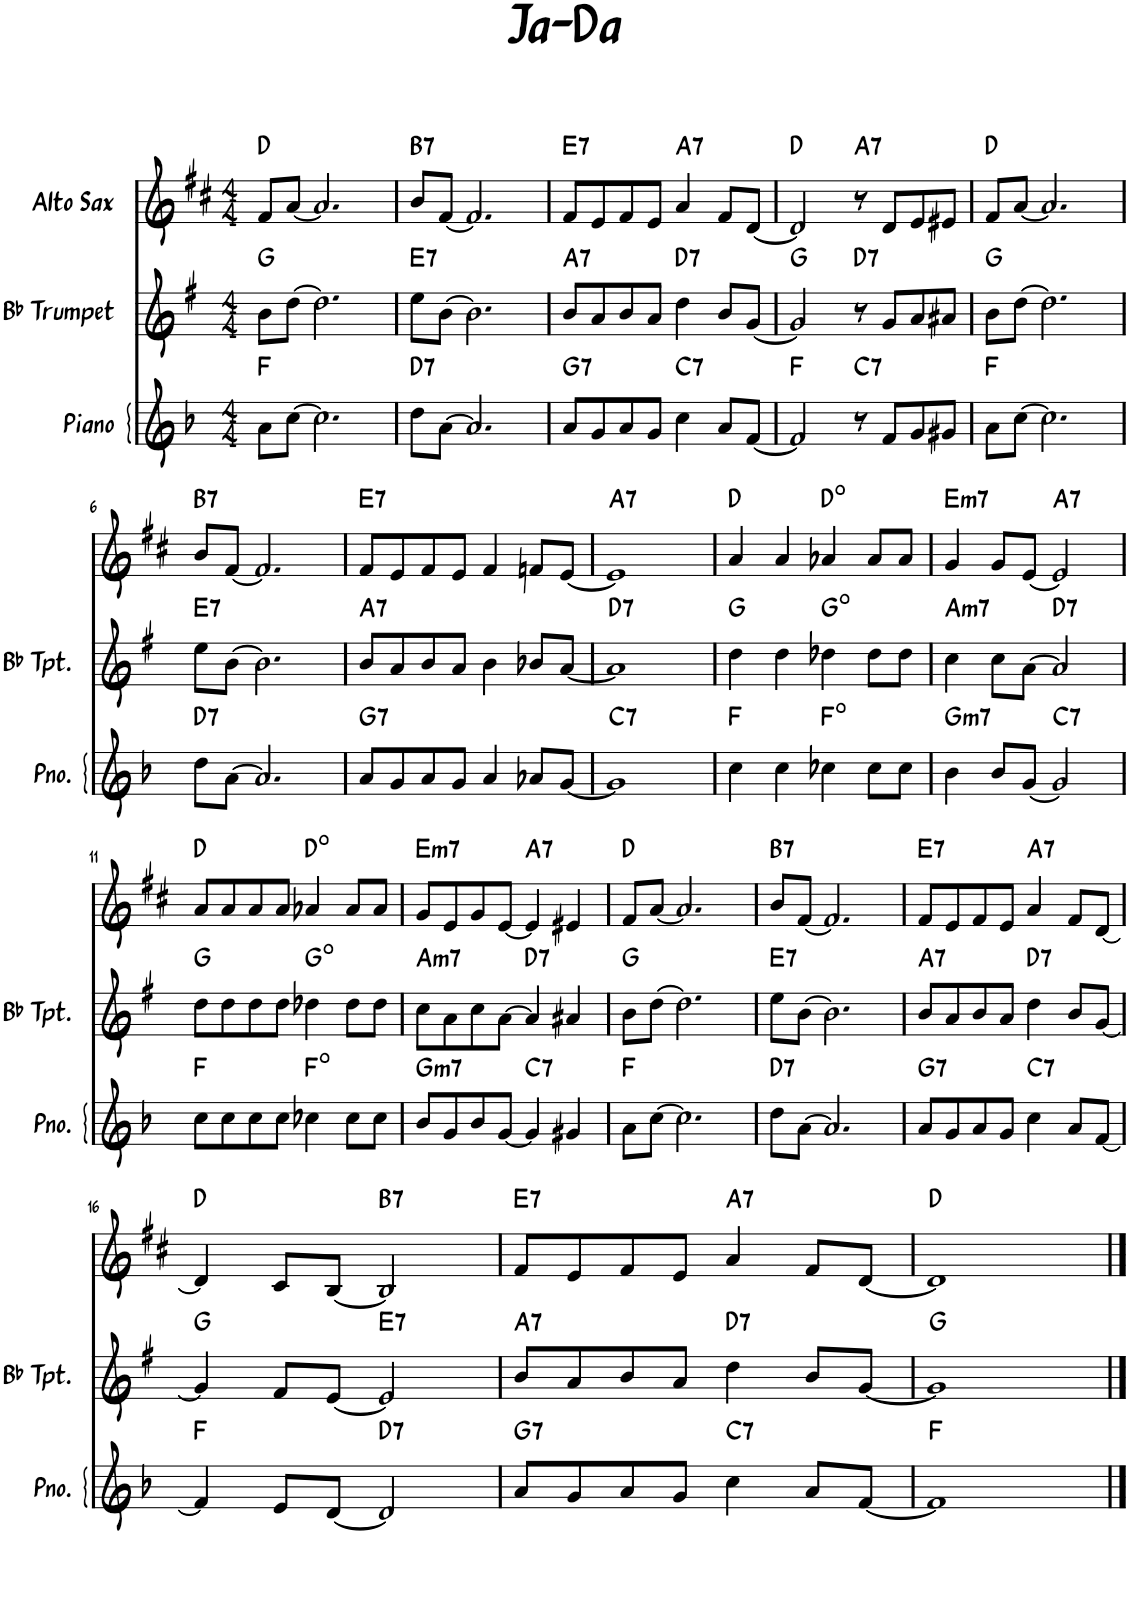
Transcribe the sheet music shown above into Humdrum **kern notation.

**kern	**harte	**kern	**harte	**kern	**harte
*part3	*part3	*part2	*part2	*part1	*part1
*staff3	*	*staff2	*	*staff1	*
*I"Piano	*	*I"Bb Trumpet	*	*I"Alto Sax	*
*I'Pno.	*	*I'Bb Tpt.	*	*I'Sax	*
*clefG2	*	*clefG2	*	*clefG2	*
*	*	*Trd1c2	*	*Trd5c9	*
*k[b-]	*	*k[f#]	*	*k[f#c#]	*
*M4/4	*	*M4/4	*	*M4/4	*
=1	=1	=1	=1	=1	=1
8a\L	F:maj	8b\L	G:maj	8f#/L	D:maj
[8cc\J	.	[8dd\J	.	[8a/J	.
2.cc\]	.	2.dd\]	.	2.a/]	.
=2	=2	=2	=2	=2	=2
!	!LO:H:kt=7	!	!LO:H:kt=7	!	!LO:H:kt=7
8dd\L	D:7	8ee\L	E:7	8b/L	B:7
[8a\J	.	[8b\J	.	[8f#/J	.
2.a/]	.	2.b\]	.	2.f#/]	.
=3	=3	=3	=3	=3	=3
!	!LO:H:kt=7	!	!LO:H:kt=7	!	!LO:H:kt=7
8a/L	G:7	8b/L	A:7	8f#/L	E:7
8g/	.	8a/	.	8e/	.
8a/	.	8b/	.	8f#/	.
8g/J	.	8a/J	.	8e/J	.
!	!LO:H:kt=7	!	!LO:H:kt=7	!	!LO:H:kt=7
4cc\	C:7	4dd\	D:7	4a/	A:7
8a/L	.	8b/L	.	8f#/L	.
[8f/J	.	[8g/J	.	[8d/J	.
=4	=4	=4	=4	=4	=4
2f/]	F:maj	2g/]	G:maj	2d/]	D:maj
!	!LO:H:kt=7	!	!LO:H:kt=7	!	!LO:H:kt=7
8r	C:7	8r	D:7	8r	A:7
8f/L	.	8g/L	.	8d/L	.
8g/	.	8a/	.	8e/	.
8g#X/J	.	8a#X/J	.	8e#X/J	.
=5	=5	=5	=5	=5	=5
8a\L	F:maj	8b\L	G:maj	8f#/L	D:maj
[8cc\J	.	[8dd\J	.	[8a/J	.
2.cc\]	.	2.dd\]	.	2.a/]	.
!!LO:LB:g=z
=6	=6	=6	=6	=6	=6
!	!LO:H:kt=7	!	!LO:H:kt=7	!	!LO:H:kt=7
8dd\L	D:7	8ee\L	E:7	8b/L	B:7
[8a\J	.	[8b\J	.	[8f#/J	.
2.a/]	.	2.b\]	.	2.f#/]	.
=7	=7	=7	=7	=7	=7
!	!LO:H:kt=7	!	!LO:H:kt=7	!	!LO:H:kt=7
8a/L	G:7	8b/L	A:7	8f#/L	E:7
8g/	.	8a/	.	8e/	.
8a/	.	8b/	.	8f#/	.
8g/J	.	8a/J	.	8e/J	.
4a/	.	4b\	.	4f#/	.
8a-X/L	.	8b-X/L	.	8fn/L	.
[8g/J	.	[8a/J	.	[8e/J	.
=8	=8	=8	=8	=8	=8
!	!LO:H:kt=7	!	!LO:H:kt=7	!	!LO:H:kt=7
1g]	C:7	1a]	D:7	1e]	A:7
=9	=9	=9	=9	=9	=9
4cc\	F:maj	4dd\	G:maj	4a/	D:maj
4cc\	.	4dd\	.	4a/	.
4cc-X\	F:dim	4dd-X\	G:dim	4a-X/	D:dim
8cc-\L	.	8dd-\L	.	8a-/L	.
8cc-\J	.	8dd-\J	.	8a-/J	.
=10	=10	=10	=10	=10	=10
!	!LO:H:kt=m7	!	!LO:H:kt=m7	!	!LO:H:kt=m7
4b-\	G:min7	4cc\	A:min7	4g/	E:min7
8b-/L	.	8cc\L	.	8g/L	.
[8g/J	.	[8a\J	.	[8e/J	.
!	!LO:H:kt=7	!	!LO:H:kt=7	!	!LO:H:kt=7
2g/]	C:7	2a/]	D:7	2e/]	A:7
!!LO:LB:g=z
=11	=11	=11	=11	=11	=11
8cc\L	F:maj	8dd\L	G:maj	8a/L	D:maj
8cc\	.	8dd\	.	8a/	.
8cc\	.	8dd\	.	8a/	.
8cc\J	.	8dd\J	.	8a/J	.
4cc-X\	F:dim	4dd-X\	G:dim	4a-X/	D:dim
8cc-\L	.	8dd-\L	.	8a-/L	.
8cc-\J	.	8dd-\J	.	8a-/J	.
=12	=12	=12	=12	=12	=12
!	!LO:H:kt=m7	!	!LO:H:kt=m7	!	!LO:H:kt=m7
8b-/L	G:min7	8cc\L	A:min7	8g/L	E:min7
8g/	.	8a\	.	8e/	.
8b-/	.	8cc\	.	8g/	.
[8g/J	.	[8a\J	.	[8e/J	.
!	!LO:H:kt=7	!	!LO:H:kt=7	!	!LO:H:kt=7
4g/]	C:7	4a/]	D:7	4e/]	A:7
4g#X/	.	4a#X/	.	4e#X/	.
=13	=13	=13	=13	=13	=13
8a\L	F:maj	8b\L	G:maj	8f#/L	D:maj
[8cc\J	.	[8dd\J	.	[8a/J	.
2.cc\]	.	2.dd\]	.	2.a/]	.
=14	=14	=14	=14	=14	=14
!	!LO:H:kt=7	!	!LO:H:kt=7	!	!LO:H:kt=7
8dd\L	D:7	8ee\L	E:7	8b/L	B:7
[8a\J	.	[8b\J	.	[8f#/J	.
2.a/]	.	2.b\]	.	2.f#/]	.
=15	=15	=15	=15	=15	=15
!	!LO:H:kt=7	!	!LO:H:kt=7	!	!LO:H:kt=7
8a/L	G:7	8b/L	A:7	8f#/L	E:7
8g/	.	8a/	.	8e/	.
8a/	.	8b/	.	8f#/	.
8g/J	.	8a/J	.	8e/J	.
!	!LO:H:kt=7	!	!LO:H:kt=7	!	!LO:H:kt=7
4cc\	C:7	4dd\	D:7	4a/	A:7
8a/L	.	8b/L	.	8f#/L	.
[8f/J	.	[8g/J	.	[8d/J	.
!!LO:LB:g=z
=16	=16	=16	=16	=16	=16
4f/]	F:maj	4g/]	G:maj	4d/]	D:maj
8e/L	.	8f#/L	.	8c#/L	.
[8d/J	.	[8e/J	.	[8B/J	.
!	!LO:H:kt=7	!	!LO:H:kt=7	!	!LO:H:kt=7
2d/]	D:7	2e/]	E:7	2B/]	B:7
=17	=17	=17	=17	=17	=17
!	!LO:H:kt=7	!	!LO:H:kt=7	!	!LO:H:kt=7
8a/L	G:7	8b/L	A:7	8f#/L	E:7
8g/	.	8a/	.	8e/	.
8a/	.	8b/	.	8f#/	.
8g/J	.	8a/J	.	8e/J	.
!	!LO:H:kt=7	!	!LO:H:kt=7	!	!LO:H:kt=7
4cc\	C:7	4dd\	D:7	4a/	A:7
8a/L	.	8b/L	.	8f#/L	.
[8f/J	.	[8g/J	.	[8d/J	.
=18	=18	=18	=18	=18	=18
1f]	F:maj	1g]	G:maj	1d]	D:maj
==	==	==	==	==	==
*-	*-	*-	*-	*-	*-
